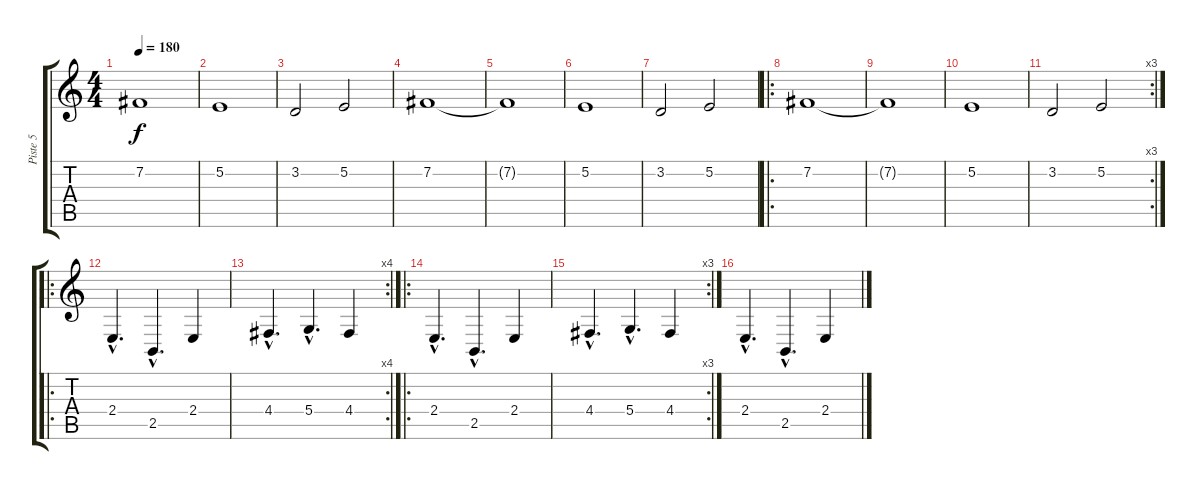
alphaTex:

\track ("Piste 5" "Piste 5") {instrument choiraahs}
\staff {score tabs}
\tuning (E4 B3 G3 D3 A2 E2) {hide}
\ts (4 4)
\tempo 180
\clef g2
\ks c
7.2{t}.1{dy f} |
5.2.1 |
3.2.2 5.2.2 |
7.2.1 |
7.2{t}.1 |
5.2.1 |
3.2.2 5.2.2 |
\ro
7.2.1 |
7.2{t}.1 |
5.2.1 |
\rc 3
3.2.2 5.2.2 |
\ro
2.4{hac}.4{d instrument pad4choir} 2.5{hac}.4{d} 2.4.4 |
\rc 4
4.4{hac}.4{d} 5.4{hac}.4{d} 4.4.4 |
\ro
2.4{hac}.4{d} 2.5{hac}.4{d} 2.4.4 |
\rc 3
4.4{hac}.4{d} 5.4{hac}.4{d} 4.4.4 |
2.4{hac}.4{d} 2.5{hac}.4{d} 2.4.4
